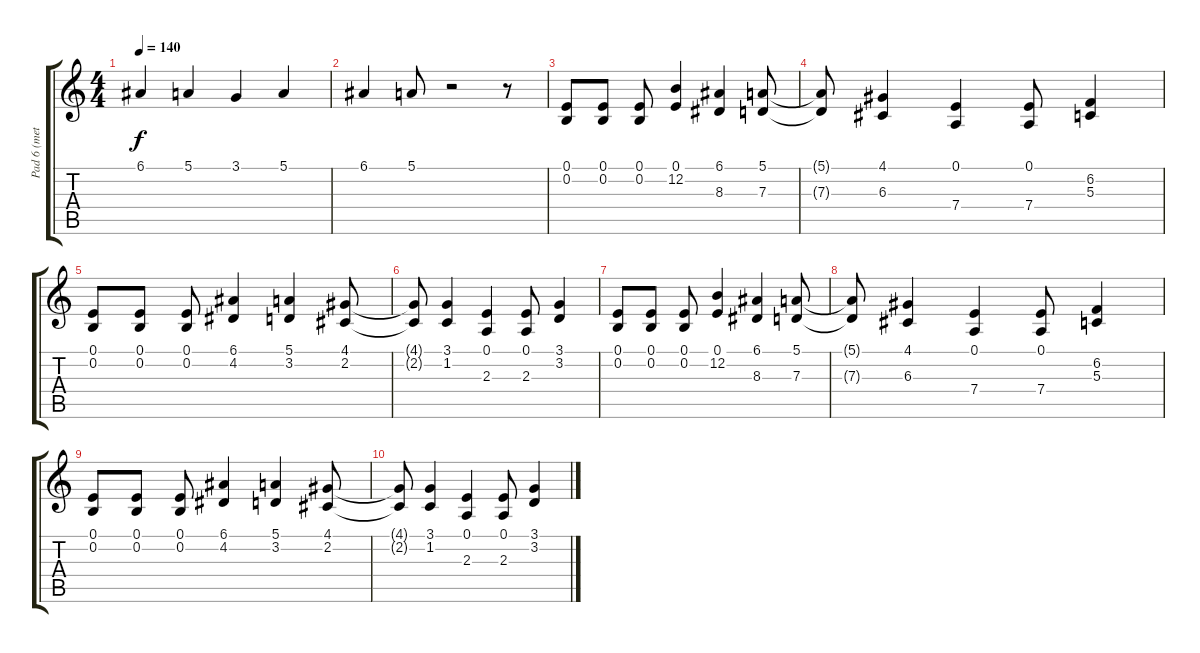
\track ("Pad 6 (metallic)" "Pad 6 (met") {instrument pad6metallic}
\staff {score tabs}
\tuning (E4 B3 G3 D3 A2 E2) {hide}
\ts (4 4)
\tempo 140
\clef g2
\ks c
6.1.4{dy f} 5.1.4 3.1.4 5.1.4 |
6.1.4 5.1.8 r.2 r.8 |
(0.1 0.2).8 (0.1 0.2).8 (0.1 0.2).8 (0.1 12.2).4 (6.1 8.3).4 (5.1 7.3).8 |
(5.1{t} 7.3{t}).8 (4.1 6.3).4 (0.1 7.4).4 (0.1 7.4).8 (6.2 5.3).4 |
(0.1 0.2).8 (0.1 0.2).8 (0.1 0.2).8 (6.1 4.2).4 (5.1 3.2).4 (4.1 2.2).8 |
(4.1{t} 2.2{t}).8 (3.1 1.2).4 (0.1 2.3).4 (0.1 2.3).8 (3.1 3.2).4 |
(0.1 0.2).8 (0.1 0.2).8 (0.1 0.2).8 (0.1 12.2).4 (6.1 8.3).4 (5.1 7.3).8 |
(5.1{t} 7.3{t}).8 (4.1 6.3).4 (0.1 7.4).4 (0.1 7.4).8 (6.2 5.3).4 |
(0.1 0.2).8 (0.1 0.2).8 (0.1 0.2).8 (6.1 4.2).4 (5.1 3.2).4 (4.1 2.2).8 |
(4.1{t} 2.2{t}).8 (3.1 1.2).4 (0.1 2.3).4 (0.1 2.3).8 (3.1 3.2).4
